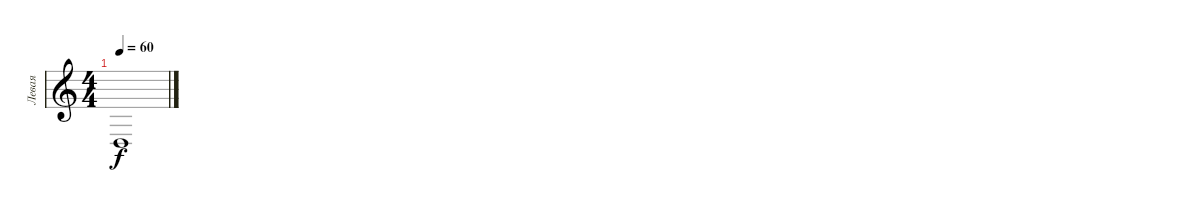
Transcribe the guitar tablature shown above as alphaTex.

\track ("Левая" "Левая") {instrument brightacousticpiano}
\staff {score}
\tuning (E4 B3 G3 D3 A2 E2) {hide}
\ts (4 4)
\tempo 60
\clef g2
\ks c
0.4.1{dy f}
